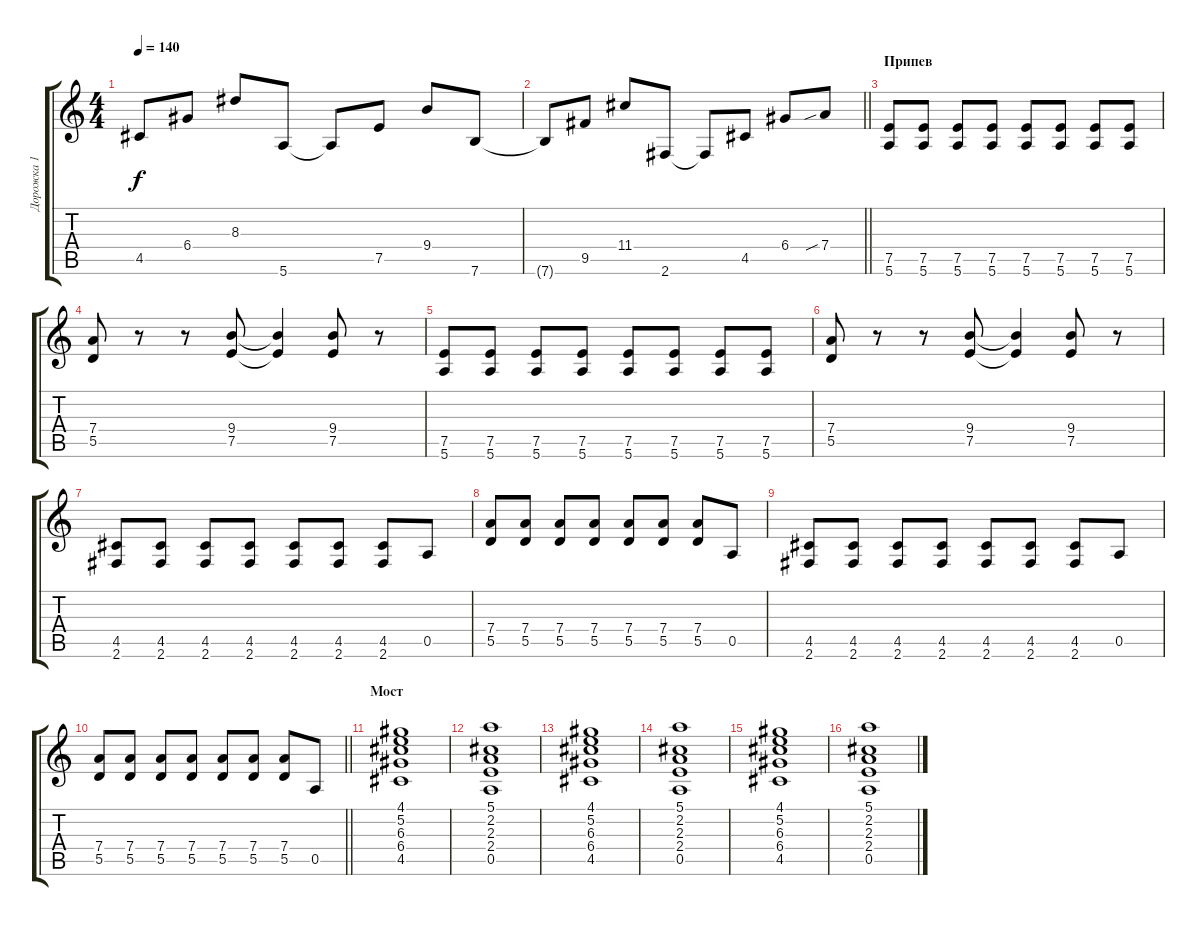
\track ("Дорожка 1" "Дорожка 1") {instrument acousticguitarsteel}
\staff {score tabs}
\tuning (E4 B3 G3 D3 A2 E2) {hide}
\ts (4 4)
\tempo 140
\clef g2
\ks c
4.5.8{dy f} 6.4.8 8.3.8 5.6.8 5.6{t}.8 7.5.8 9.4.8 7.6.8 |
\barLineRight lightlight
7.6{t}.8 9.5.8 11.4.8 2.6.8 2.6{t}.8 4.5.8 6.4.8 7.4{sib}.8 |
\section ("" "Припев")
(7.5 5.6).8 (7.5 5.6).8 (7.5 5.6).8 (7.5 5.6).8 (7.5 5.6).8 (7.5 5.6).8 (7.5 5.6).8 (7.5 5.6).8 |
(7.4 5.5).8 r.8 r.8 (9.4 7.5).8 (9.4{t} 7.5{t}).4 (9.4 7.5).8 r.8 |
(7.5 5.6).8 (7.5 5.6).8 (7.5 5.6).8 (7.5 5.6).8 (7.5 5.6).8 (7.5 5.6).8 (7.5 5.6).8 (7.5 5.6).8 |
(7.4 5.5).8 r.8 r.8 (9.4 7.5).8 (9.4{t} 7.5{t}).4 (9.4 7.5).8 r.8 |
(4.5 2.6).8 (4.5 2.6).8 (4.5 2.6).8 (4.5 2.6).8 (4.5 2.6).8 (4.5 2.6).8 (4.5 2.6).8 0.5.8 |
(7.4 5.5).8 (7.4 5.5).8 (7.4 5.5).8 (7.4 5.5).8 (7.4 5.5).8 (7.4 5.5).8 (7.4 5.5).8 0.5.8 |
(4.5 2.6).8 (4.5 2.6).8 (4.5 2.6).8 (4.5 2.6).8 (4.5 2.6).8 (4.5 2.6).8 (4.5 2.6).8 0.5.8 |
\barLineRight lightlight
(7.4 5.5).8 (7.4 5.5).8 (7.4 5.5).8 (7.4 5.5).8 (7.4 5.5).8 (7.4 5.5).8 (7.4 5.5).8 0.5.8 |
\section ("" "Мост")
(4.1 5.2 6.3 6.4 4.5).1 |
(5.1 2.2 2.3 2.4 0.5).1 |
(4.1 5.2 6.3 6.4 4.5).1 |
(5.1 2.2 2.3 2.4 0.5).1 |
(4.1 5.2 6.3 6.4 4.5).1 |
(5.1 2.2 2.3 2.4 0.5).1
